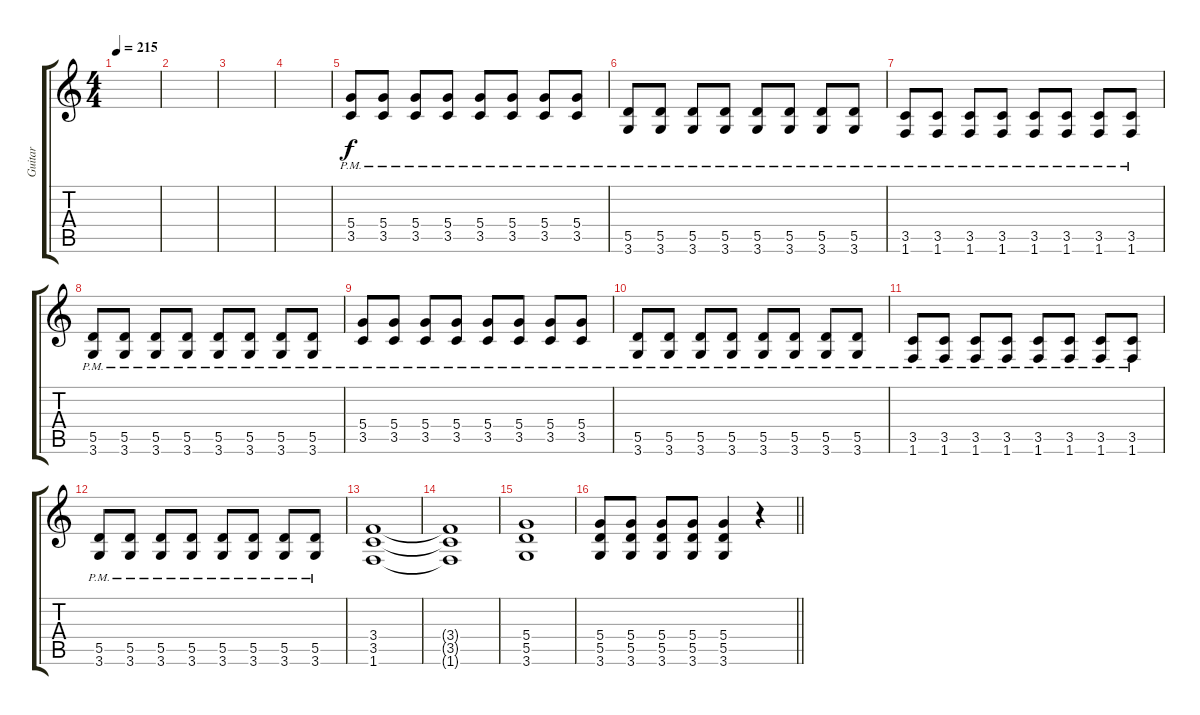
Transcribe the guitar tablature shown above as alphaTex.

\track ("Guitar" "Guitar") {instrument distortionguitar}
\staff {score tabs}
\tuning (E4 B3 G3 D3 A2 E2) {hide}
\ts (4 4)
\tempo 215
\clef g2
\ks c
|
|
|
|
(5.4{pm} 3.5{pm}).8 (5.4{pm} 3.5{pm}).8 (5.4{pm} 3.5{pm}).8 (5.4{pm} 3.5{pm}).8 (5.4{pm} 3.5{pm}).8 (5.4{pm} 3.5{pm}).8 (5.4{pm} 3.5{pm}).8 (5.4{pm} 3.5{pm}).8 |
(5.5{pm} 3.6{pm}).8 (5.5{pm} 3.6{pm}).8 (5.5{pm} 3.6{pm}).8 (5.5{pm} 3.6{pm}).8 (5.5{pm} 3.6{pm}).8 (5.5{pm} 3.6{pm}).8 (5.5{pm} 3.6{pm}).8 (5.5{pm} 3.6{pm}).8 |
(3.5{pm} 1.6{pm}).8 (3.5{pm} 1.6{pm}).8 (3.5{pm} 1.6{pm}).8 (3.5{pm} 1.6{pm}).8 (3.5{pm} 1.6{pm}).8 (3.5{pm} 1.6{pm}).8 (3.5{pm} 1.6{pm}).8 (3.5{pm} 1.6{pm}).8 |
(5.5{pm} 3.6{pm}).8 (5.5{pm} 3.6{pm}).8 (5.5{pm} 3.6{pm}).8 (5.5{pm} 3.6{pm}).8 (5.5{pm} 3.6{pm}).8 (5.5{pm} 3.6{pm}).8 (5.5{pm} 3.6{pm}).8 (5.5{pm} 3.6{pm}).8 |
(5.4{pm} 3.5{pm}).8 (5.4{pm} 3.5{pm}).8 (5.4{pm} 3.5{pm}).8 (5.4{pm} 3.5{pm}).8 (5.4{pm} 3.5{pm}).8 (5.4{pm} 3.5{pm}).8 (5.4{pm} 3.5{pm}).8 (5.4{pm} 3.5{pm}).8 |
(5.5{pm} 3.6{pm}).8 (5.5{pm} 3.6{pm}).8 (5.5{pm} 3.6{pm}).8 (5.5{pm} 3.6{pm}).8 (5.5{pm} 3.6{pm}).8 (5.5{pm} 3.6{pm}).8 (5.5{pm} 3.6{pm}).8 (5.5{pm} 3.6{pm}).8 |
(3.5{pm} 1.6{pm}).8 (3.5{pm} 1.6{pm}).8 (3.5{pm} 1.6{pm}).8 (3.5{pm} 1.6{pm}).8 (3.5{pm} 1.6{pm}).8 (3.5{pm} 1.6{pm}).8 (3.5{pm} 1.6{pm}).8 (3.5{pm} 1.6{pm}).8 |
(5.5{pm} 3.6{pm}).8 (5.5{pm} 3.6{pm}).8 (5.5{pm} 3.6{pm}).8 (5.5{pm} 3.6{pm}).8 (5.5{pm} 3.6{pm}).8 (5.5{pm} 3.6{pm}).8 (5.5{pm} 3.6{pm}).8 (5.5{pm} 3.6{pm}).8 |
(3.4 3.5 1.6).1 |
(3.4{t} 3.5{t} 1.6{t}).1 |
(5.4 5.5 3.6).1 |
\barLineRight lightlight
(5.4 5.5 3.6).8 (5.4 5.5 3.6).8 (5.4 5.5 3.6).8 (5.4 5.5 3.6).8 (5.4 5.5 3.6).4 r.4
